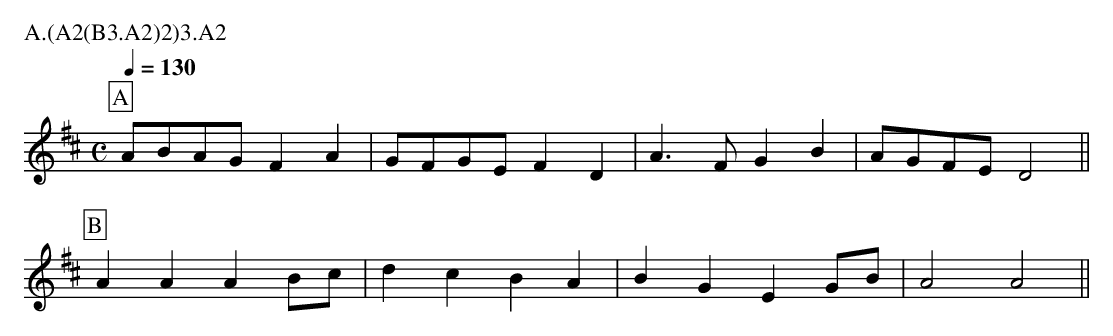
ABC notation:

X:1
T:Lads a-Buncham Hinton in the Hedges
M:C
Q:1/4= 130
P:A.(A2(B3.A2)2)3.A2
K:D
P:A
ABAG F2A2|GFGE F2D2|A3F  G2B2|AGFE D4||
P:B
A2A2 A2Bc|d2c2 B2A2|B2G2 E2GB|A4   A4||
